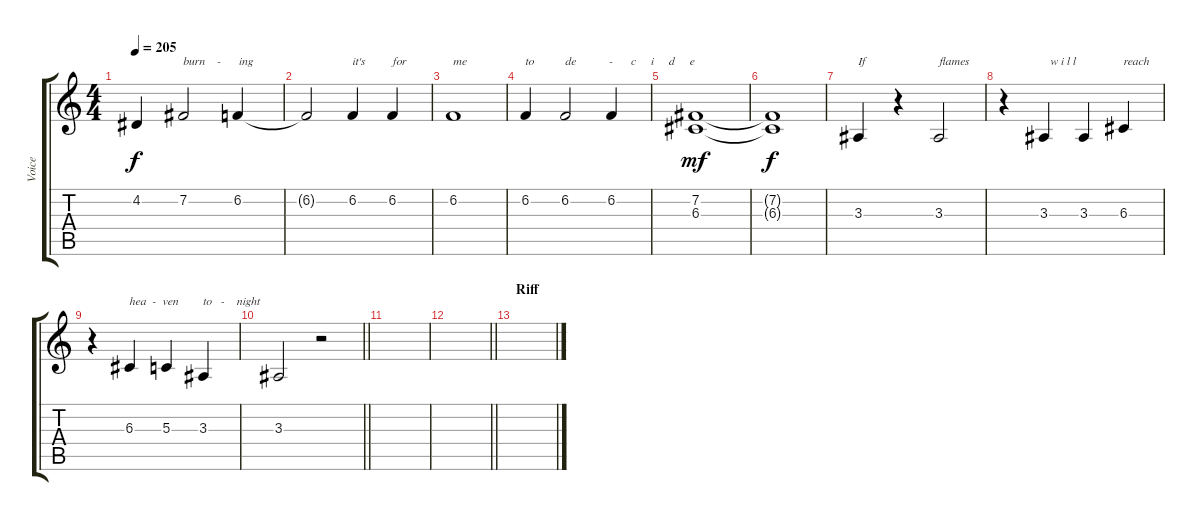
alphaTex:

\track ("Voice" "Voice") {instrument clarinet}
\staff {score tabs}
\tuning (E4 B3 G3 D3 A2 E2) {hide}
\ts (4 4)
\tempo 205
\clef g2
\ks c
4.2{t}.4{dy f} 7.2.2{txt "burn    -      ing"} 6.2.4 |
6.2{t}.2 6.2.4{txt "it's"} 6.2.4{txt "for"} |
6.2.1{txt "me"} |
6.2.4{txt "to"} 6.2.2{txt "de           -      c     i     d     e  "} 6.2.4 |
(7.2 6.3).1{dy mf} |
(7.2{t} 6.3{t}).1{dy f} |
3.3.4{txt "If"} r.4 3.3.2{txt "flames"} |
r.4 3.3.4{txt "  w i l l"} 3.3.4 6.3.4{txt "reach"} |
r.4 6.3.4{txt "hea  -  ven"} 5.3.4 3.3.4{txt "to   -    night"} |
\barLineRight lightlight
3.3.2 r.2 |
|
\barLineRight lightlight
|
\section ("" "Riff")
